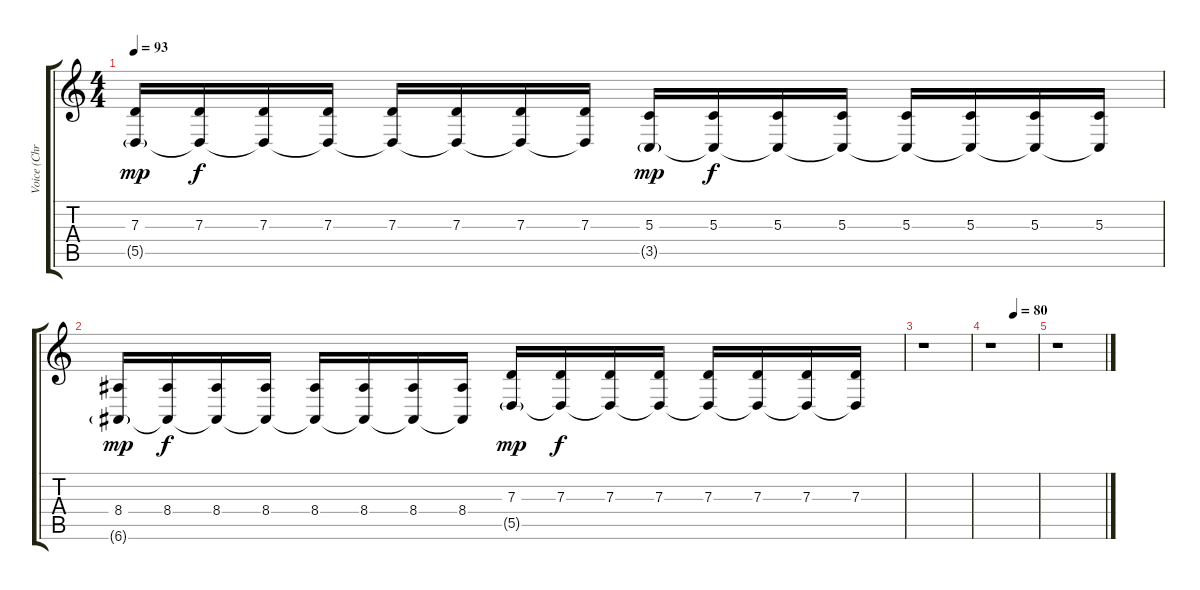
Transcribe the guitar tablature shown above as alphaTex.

\track ("Voice (Chris Wolstenholme)" "Voice (Chr") {instrument lead8bassandlead}
\staff {score tabs}
\tuning (E4 B3 G3 D3 A2 E2) {hide}
\ts (4 4)
\tempo 93
\clef g2
\ks c
(7.3 5.5{g}).16{dy mp} (7.3 5.5{t}).16{dy f} (7.3 5.5{t}).16 (7.3 5.5{t}).16 (7.3 5.5{t}).16 (7.3 5.5{t}).16 (7.3 5.5{t}).16 (7.3 5.5{t}).16 (5.3 3.5{g}).16{dy mp} (5.3 3.5{t}).16{dy f} (5.3 3.5{t}).16 (5.3 3.5{t}).16 (5.3 3.5{t}).16 (5.3 3.5{t}).16 (5.3 3.5{t}).16 (5.3 3.5{t}).16 |
(8.4 6.6{g}).16{dy mp} (8.4 6.6{t}).16{dy f} (8.4 6.6{t}).16 (8.4 6.6{t}).16 (8.4 6.6{t}).16 (8.4 6.6{t}).16 (8.4 6.6{t}).16 (8.4 6.6{t}).16 (7.3 5.5{g}).16{dy mp} (7.3 5.5{t}).16{dy f} (7.3 5.5{t}).16 (7.3 5.5{t}).16 (7.3 5.5{t}).16 (7.3 5.5{t}).16 (7.3 5.5{t}).16 (7.3 5.5{t}).16 |
r.1 |
\tempo (80 0.5)
r.1 |
r.1
